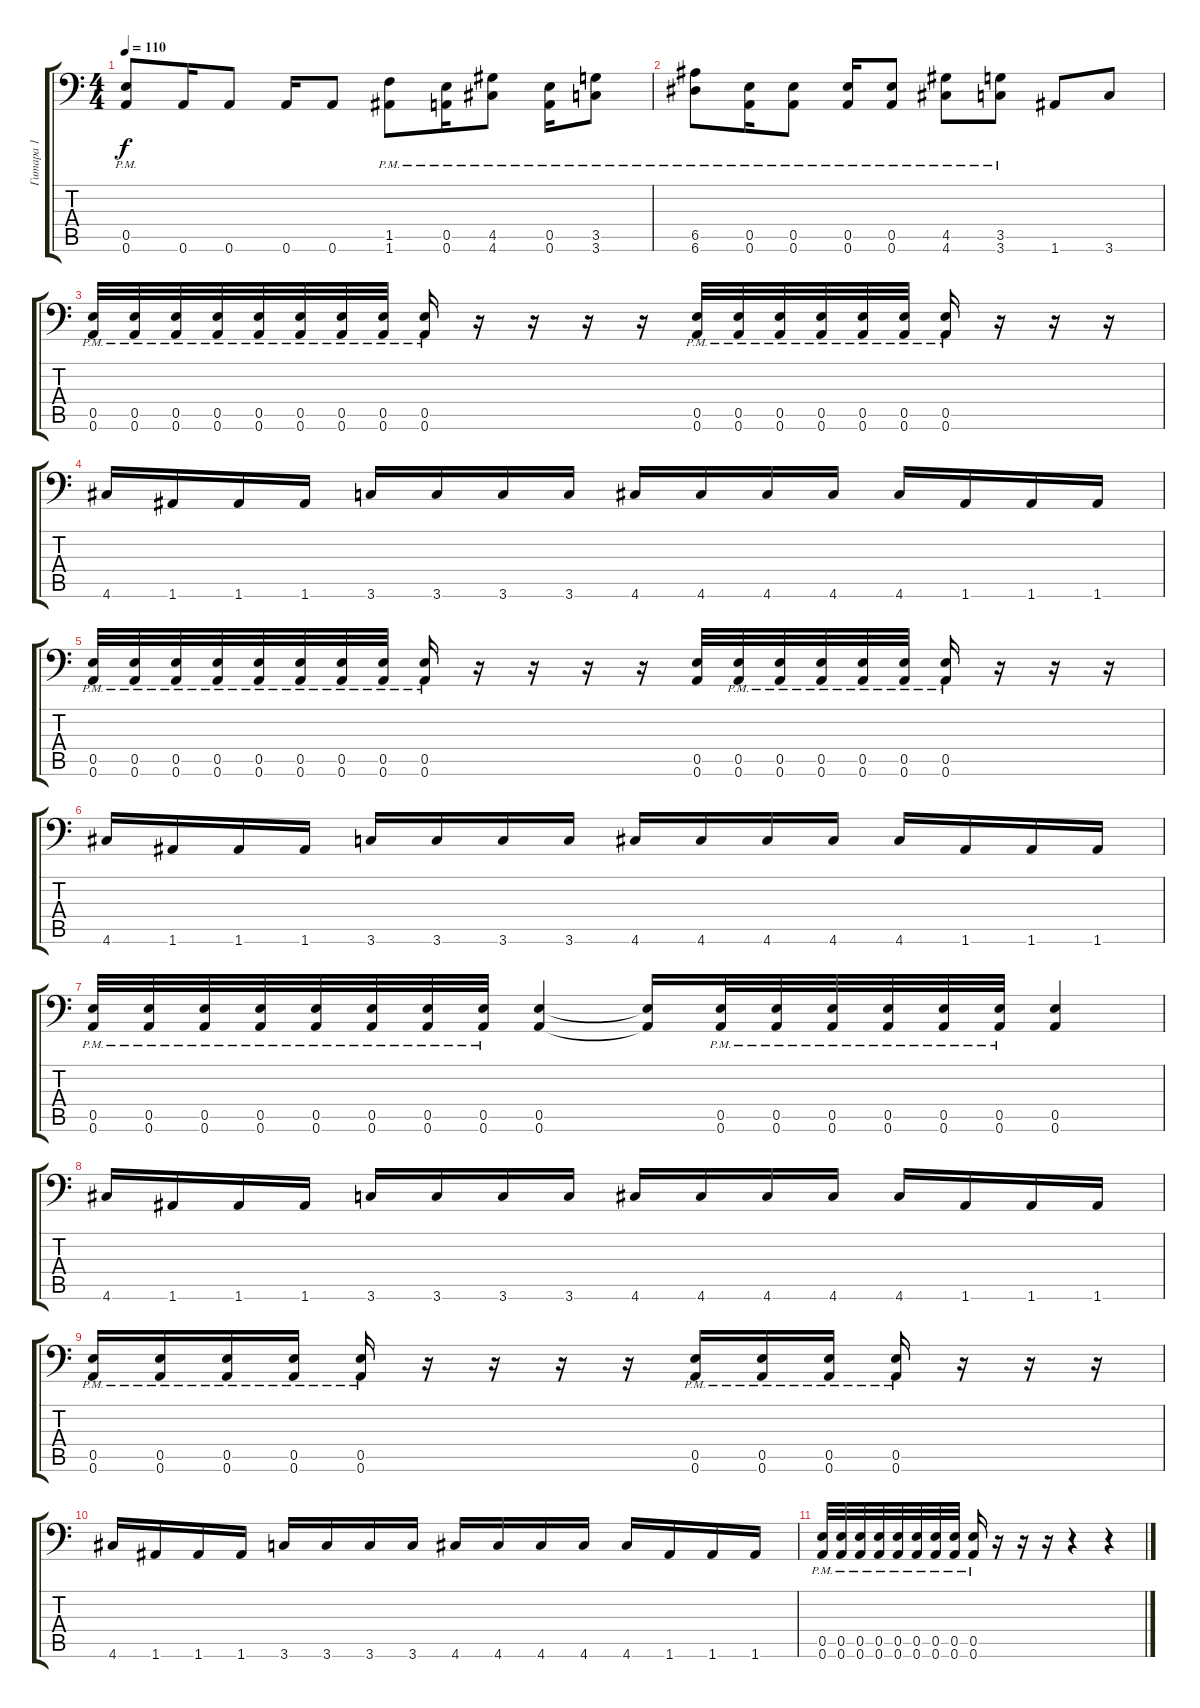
\track ("Гитара 1" "Гитара 1") {instrument distortionguitar}
\staff {score tabs}
\tuning (B3 Gb3 D3 A2 E2 A1) {hide}
\ts (4 4)
\tempo 110
\clef f4
\ks c
(0.5{pm} 0.6{pm}).8{dy f} 0.6.16 0.6.8 0.6.16 0.6.8 (1.5{pm} 1.6{pm}).8 (0.5{pm} 0.6{pm}).16 (4.5{pm} 4.6{pm}).8 (0.5{pm} 0.6{pm}).16 (3.5{pm} 3.6{pm}).8 |
(6.5{pm} 6.6{pm}).8 (0.5{pm} 0.6{pm}).16 (0.5{pm} 0.6{pm}).8 (0.5{pm} 0.6{pm}).16 (0.5{pm} 0.6{pm}).8 (4.5{pm} 4.6{pm}).8 (3.5{pm} 3.6{pm}).8 1.6.8 3.6.8 |
(0.5{pm} 0.6{pm}).32 (0.5{pm} 0.6{pm}).32 (0.5{pm} 0.6{pm}).32 (0.5{pm} 0.6{pm}).32 (0.5{pm} 0.6{pm}).32 (0.5{pm} 0.6{pm}).32 (0.5{pm} 0.6{pm}).32 (0.5{pm} 0.6{pm}).32 (0.5{pm} 0.6{pm}).16 r.16 r.16 r.16 r.16 (0.5{pm} 0.6{pm}).32 (0.5{pm} 0.6{pm}).32 (0.5{pm} 0.6{pm}).32 (0.5{pm} 0.6{pm}).32 (0.5{pm} 0.6{pm}).32 (0.5{pm} 0.6{pm}).32 (0.5{pm} 0.6{pm}).16 r.16 r.16 r.16 |
4.6.16 1.6.16 1.6.16 1.6.16 3.6.16 3.6.16 3.6.16 3.6.16 4.6.16 4.6.16 4.6.16 4.6.16 4.6.16 1.6.16 1.6.16 1.6.16 |
(0.5{pm} 0.6{pm}).32 (0.5{pm} 0.6{pm}).32 (0.5{pm} 0.6{pm}).32 (0.5{pm} 0.6{pm}).32 (0.5{pm} 0.6{pm}).32 (0.5{pm} 0.6{pm}).32 (0.5{pm} 0.6{pm}).32 (0.5{pm} 0.6{pm}).32 (0.5{pm} 0.6{pm}).16 r.16 r.16 r.16 r.16 (0.5 0.6).32 (0.5{pm} 0.6{pm}).32 (0.5{pm} 0.6{pm}).32 (0.5{pm} 0.6{pm}).32 (0.5{pm} 0.6{pm}).32 (0.5{pm} 0.6{pm}).32 (0.5{pm} 0.6{pm}).16 r.16 r.16 r.16 |
4.6.16 1.6.16 1.6.16 1.6.16 3.6.16 3.6.16 3.6.16 3.6.16 4.6.16 4.6.16 4.6.16 4.6.16 4.6.16 1.6.16 1.6.16 1.6.16 |
(0.5{pm} 0.6{pm}).32 (0.5{pm} 0.6{pm}).32 (0.5{pm} 0.6{pm}).32 (0.5{pm} 0.6{pm}).32 (0.5{pm} 0.6{pm}).32 (0.5{pm} 0.6{pm}).32 (0.5{pm} 0.6{pm}).32 (0.5{pm} 0.6{pm}).32 (0.5 0.6).4 (0.5{t} 0.6{t}).16 (0.5{pm} 0.6{pm}).32 (0.5{pm} 0.6{pm}).32 (0.5{pm} 0.6{pm}).32 (0.5{pm} 0.6{pm}).32 (0.5{pm} 0.6{pm}).32 (0.5{pm} 0.6{pm}).32 (0.5 0.6).4 |
4.6.16 1.6.16 1.6.16 1.6.16 3.6.16 3.6.16 3.6.16 3.6.16 4.6.16 4.6.16 4.6.16 4.6.16 4.6.16 1.6.16 1.6.16 1.6.16 |
(0.5{pm} 0.6{pm}).16 (0.5{pm} 0.6{pm}).16 (0.5{pm} 0.6{pm}).16 (0.5{pm} 0.6{pm}).16 (0.5{pm} 0.6{pm}).16 r.16 r.16 r.16 r.16 (0.5{pm} 0.6{pm}).16 (0.5{pm} 0.6{pm}).16 (0.5{pm} 0.6{pm}).16 (0.5{pm} 0.6{pm}).16 r.16 r.16 r.16 |
4.6.16 1.6.16 1.6.16 1.6.16 3.6.16 3.6.16 3.6.16 3.6.16 4.6.16 4.6.16 4.6.16 4.6.16 4.6.16 1.6.16 1.6.16 1.6.16 |
(0.5{pm} 0.6{pm}).32 (0.5{pm} 0.6{pm}).32 (0.5{pm} 0.6{pm}).32 (0.5{pm} 0.6{pm}).32 (0.5{pm} 0.6{pm}).32 (0.5{pm} 0.6{pm}).32 (0.5{pm} 0.6{pm}).32 (0.5{pm} 0.6{pm}).32 (0.5{pm} 0.6{pm}).16 r.16 r.16 r.16 r.4 r.4
